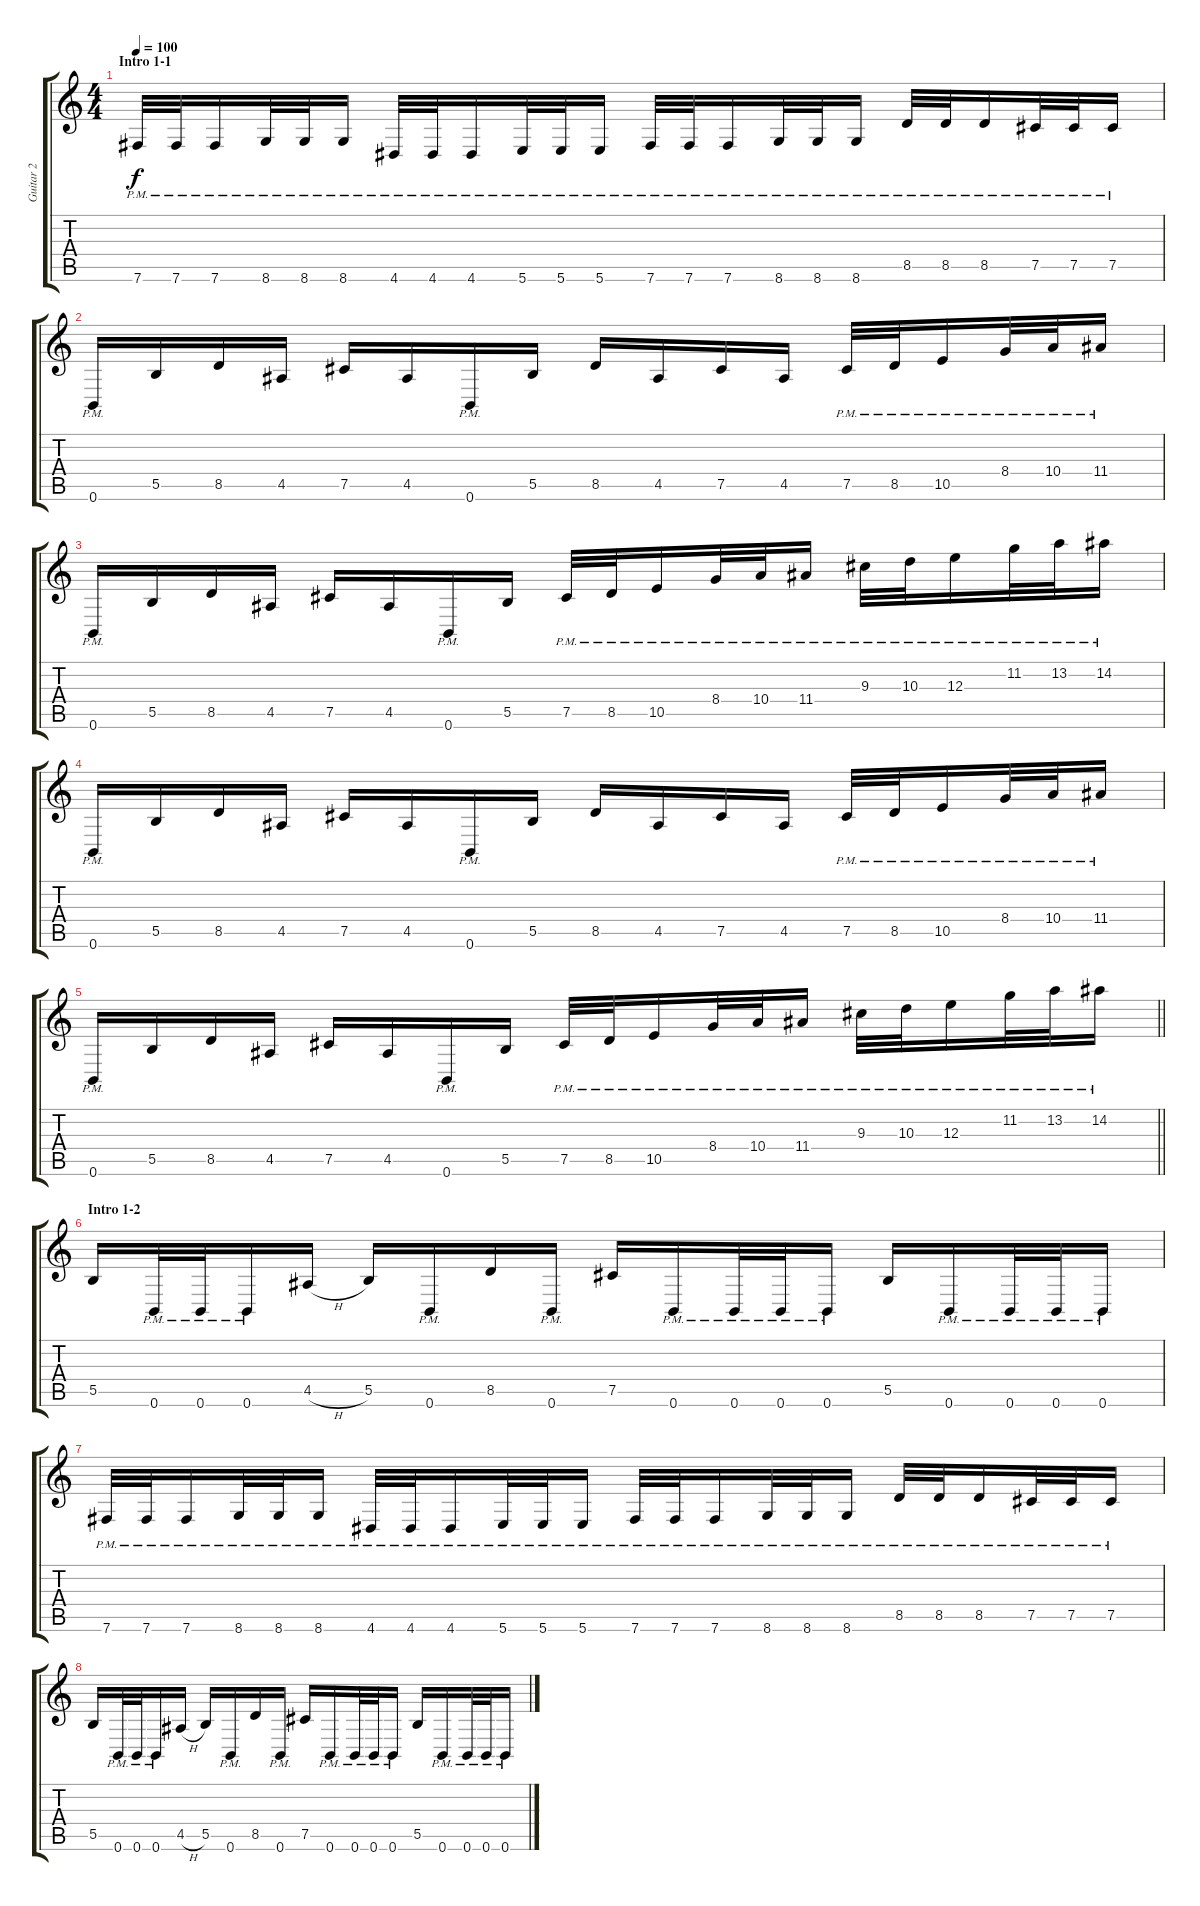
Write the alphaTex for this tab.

\track ("Guitar 2" "Guitar 2") {instrument distortionguitar}
\staff {score tabs}
\tuning (Db4 Ab3 E3 B2 Gb2 B1) {hide}
\ts (4 4)
\section ("" "Intro 1-1")
\tempo 100
\clef g2
\ks c
7.6{pm}.32{dy f instrument distortionguitar} 7.6{pm}.32 7.6{pm}.16 8.6{pm}.32 8.6{pm}.32 8.6{pm}.16 4.6{pm}.32 4.6{pm}.32 4.6{pm}.16 5.6{pm}.32 5.6{pm}.32 5.6{pm}.16 7.6{pm}.32 7.6{pm}.32 7.6{pm}.16 8.6{pm}.32 8.6{pm}.32 8.6{pm}.16 8.5{pm}.32 8.5{pm}.32 8.5{pm}.16 7.5{pm}.32 7.5{pm}.32 7.5{pm}.16 |
0.6{pm}.16 5.5.16 8.5.16 4.5.16 7.5.16 4.5.16 0.6{pm}.16 5.5.16 8.5.16 4.5.16 7.5.16 4.5.16 7.5{pm}.32 8.5{pm}.32 10.5{pm}.16 8.4{pm}.32 10.4{pm}.32 11.4{pm}.16 |
0.6{pm}.16 5.5.16 8.5.16 4.5.16 7.5.16 4.5.16 0.6{pm}.16 5.5.16 7.5{pm}.32 8.5{pm}.32 10.5{pm}.16 8.4{pm}.32 10.4{pm}.32 11.4{pm}.16 9.3{pm}.32 10.3{pm}.32 12.3{pm}.16 11.2{pm}.32 13.2{pm}.32 14.2{pm}.16 |
0.6{pm}.16 5.5.16 8.5.16 4.5.16 7.5.16 4.5.16 0.6{pm}.16 5.5.16 8.5.16 4.5.16 7.5.16 4.5.16 7.5{pm}.32 8.5{pm}.32 10.5{pm}.16 8.4{pm}.32 10.4{pm}.32 11.4{pm}.16 |
\barLineRight lightlight
0.6{pm}.16 5.5.16 8.5.16 4.5.16 7.5.16 4.5.16 0.6{pm}.16 5.5.16 7.5{pm}.32 8.5{pm}.32 10.5{pm}.16 8.4{pm}.32 10.4{pm}.32 11.4{pm}.16 9.3{pm}.32 10.3{pm}.32 12.3{pm}.16 11.2{pm}.32 13.2{pm}.32 14.2{pm}.16 |
\section ("" "Intro 1-2")
5.5.16 0.6{pm}.32 0.6{pm}.32 0.6{pm}.16 4.5{h}.16 5.5.16 0.6{pm}.16 8.5.16 0.6{pm}.16 7.5.16 0.6{pm}.16 0.6{pm}.32 0.6{pm}.32 0.6{pm}.16 5.5.16 0.6{pm}.16 0.6{pm}.32 0.6{pm}.32 0.6{pm}.16 |
7.6{pm}.32 7.6{pm}.32 7.6{pm}.16 8.6{pm}.32 8.6{pm}.32 8.6{pm}.16 4.6{pm}.32 4.6{pm}.32 4.6{pm}.16 5.6{pm}.32 5.6{pm}.32 5.6{pm}.16 7.6{pm}.32 7.6{pm}.32 7.6{pm}.16 8.6{pm}.32 8.6{pm}.32 8.6{pm}.16 8.5{pm}.32 8.5{pm}.32 8.5{pm}.16 7.5{pm}.32 7.5{pm}.32 7.5{pm}.16 |
5.5.16 0.6{pm}.32 0.6{pm}.32 0.6{pm}.16 4.5{h}.16 5.5.16 0.6{pm}.16 8.5.16 0.6{pm}.16 7.5.16 0.6{pm}.16 0.6{pm}.32 0.6{pm}.32 0.6{pm}.16 5.5.16 0.6{pm}.16 0.6{pm}.32 0.6{pm}.32 0.6{pm}.16
